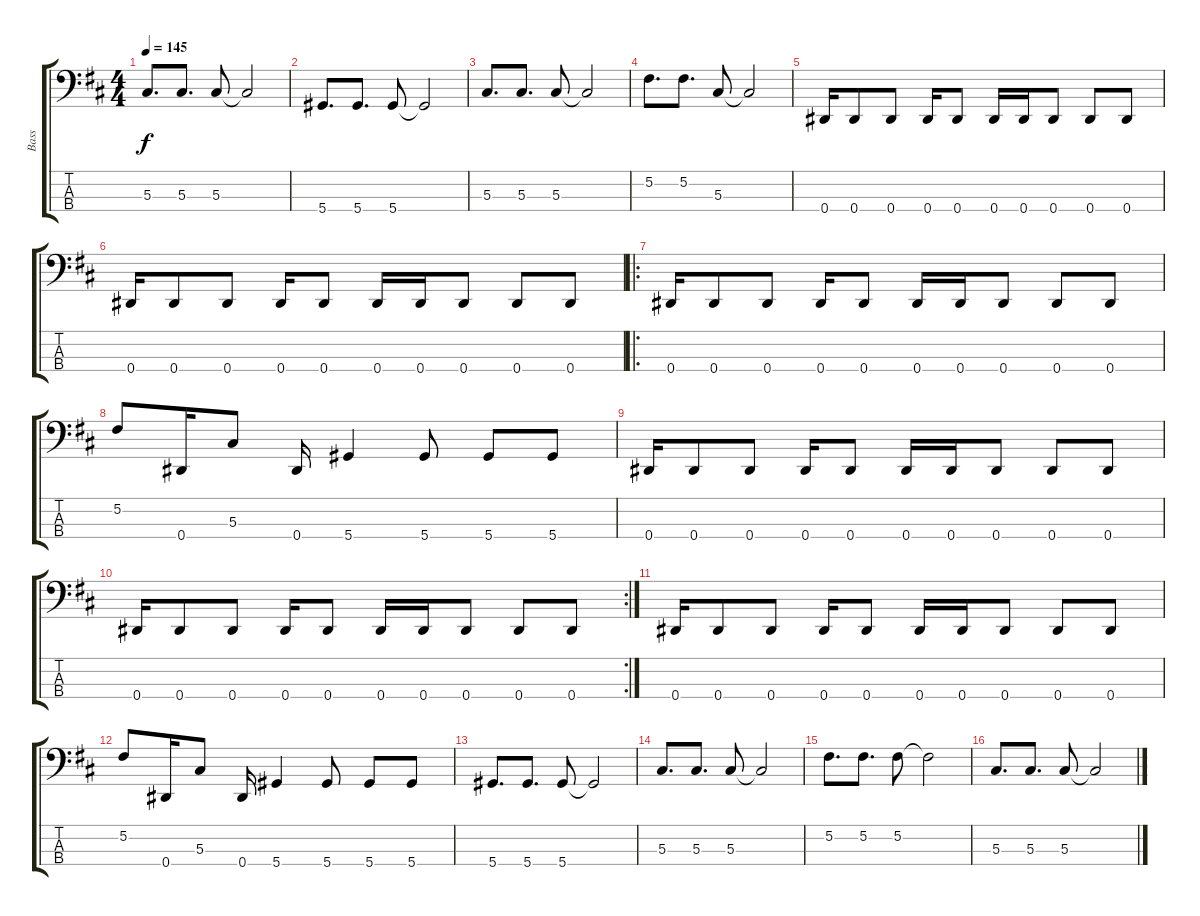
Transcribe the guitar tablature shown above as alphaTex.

\track ("Bass" "Bass") {instrument electricbassfinger}
\staff {score tabs}
\tuning (Gb2 Db2 Ab1 Eb1) {hide}
\ts (4 4)
\tempo 145
\clef f4
\ks d
5.3.8{d dy f} 5.3.8{d} 5.3.8 5.3{t}.2 |
5.4.8{d} 5.4.8{d} 5.4.8 5.4{t}.2 |
5.3.8{d} 5.3.8{d} 5.3.8 5.3{t}.2 |
5.2.8{d} 5.2.8{d} 5.3.8 5.3{t}.2 |
0.4.16 0.4.8 0.4.8 0.4.16 0.4.8 0.4.16 0.4.16 0.4.8 0.4.8 0.4.8 |
0.4.16 0.4.8 0.4.8 0.4.16 0.4.8 0.4.16 0.4.16 0.4.8 0.4.8 0.4.8 |
\ro
0.4.16 0.4.8 0.4.8 0.4.16 0.4.8 0.4.16 0.4.16 0.4.8 0.4.8 0.4.8 |
5.2.8 0.4.16 5.3.8 0.4.16 5.4.4 5.4.8 5.4.8 5.4.8 |
0.4.16 0.4.8 0.4.8 0.4.16 0.4.8 0.4.16 0.4.16 0.4.8 0.4.8 0.4.8 |
\rc 2
0.4.16 0.4.8 0.4.8 0.4.16 0.4.8 0.4.16 0.4.16 0.4.8 0.4.8 0.4.8 |
0.4.16 0.4.8 0.4.8 0.4.16 0.4.8 0.4.16 0.4.16 0.4.8 0.4.8 0.4.8 |
5.2.8 0.4.16 5.3.8 0.4.16 5.4.4 5.4.8 5.4.8 5.4.8 |
5.4.8{d} 5.4.8{d} 5.4.8 5.4{t}.2 |
5.3.8{d} 5.3.8{d} 5.3.8 5.3{t}.2 |
5.2.8{d} 5.2.8{d} 5.2.8 5.2{t}.2 |
5.3.8{d} 5.3.8{d} 5.3.8 5.3{t}.2
